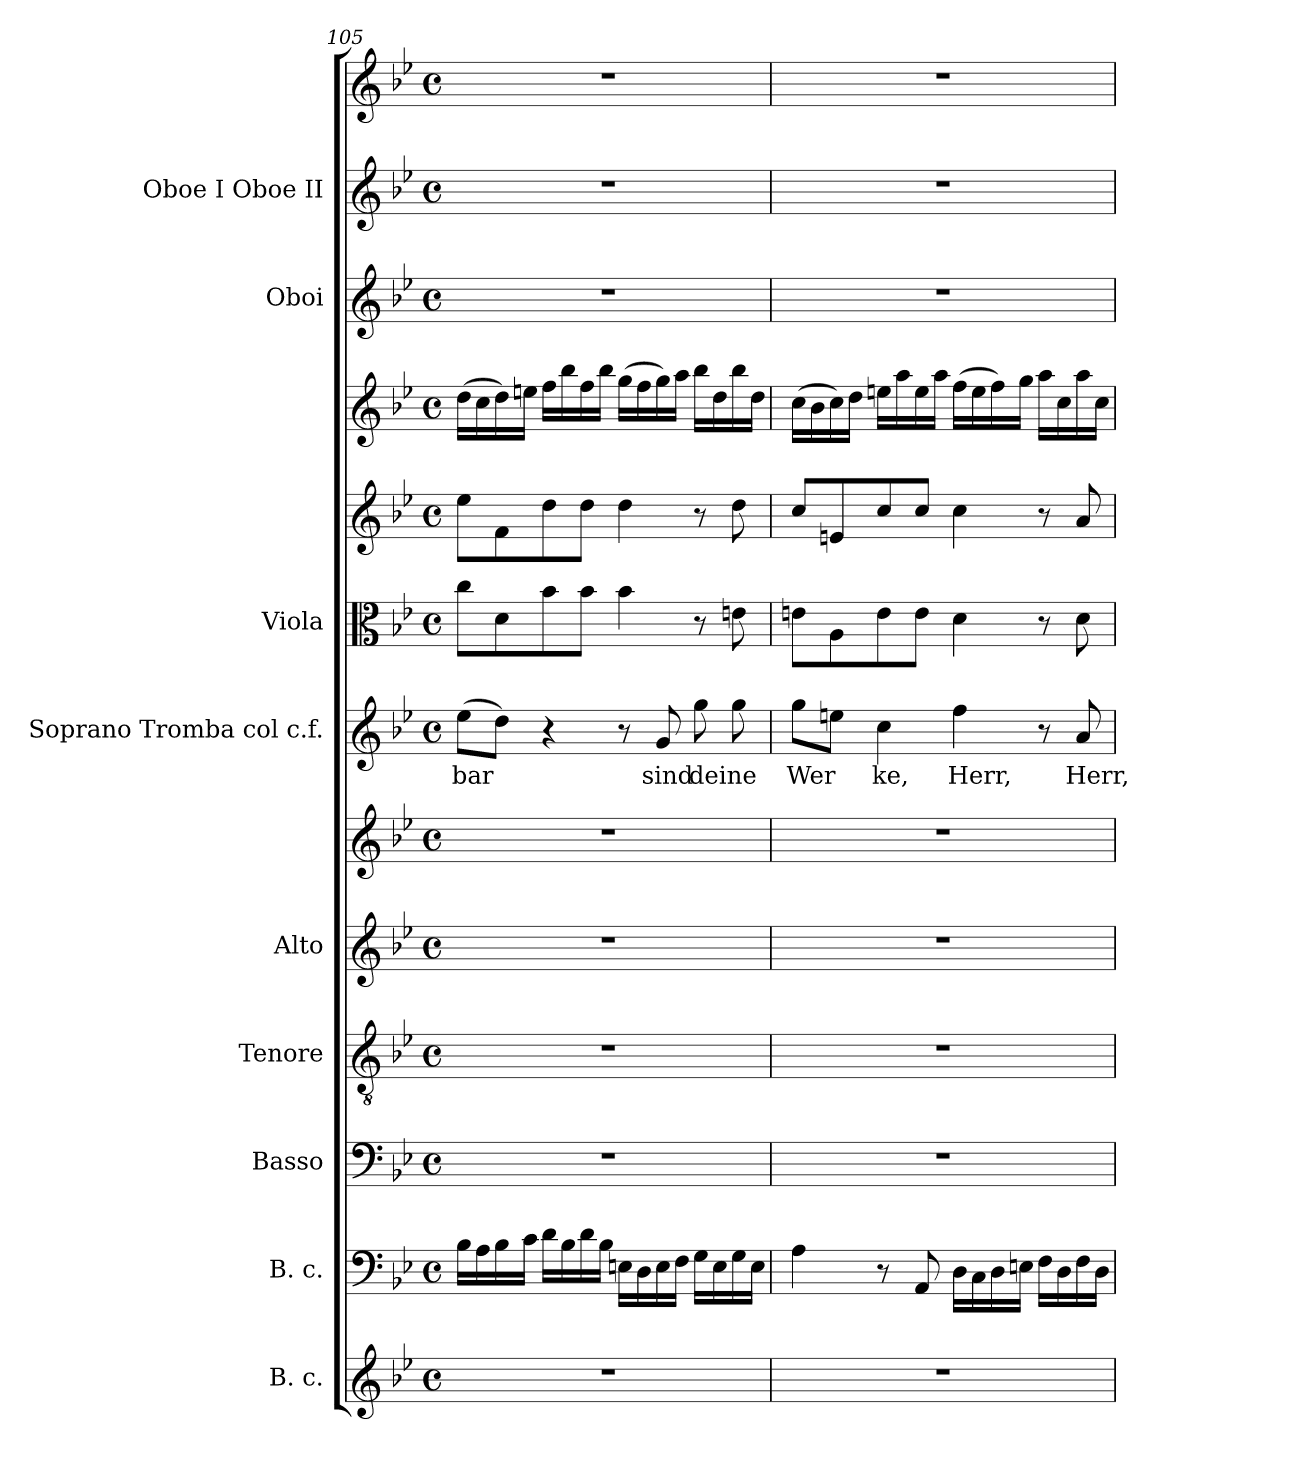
**kern	**kern	**kern	**kern	**kern	**kern	**kern	**text	**kern	**kern	**kern	**kern	**kern	**kern
*part12	*part11	*part10	*part9	*part8	*part7	*part6	*part6	*part5	*part4	*part3	*part2	*part1	*part1
*staff13	*staff12	*staff11	*staff10	*staff9	*staff8	*staff7	*staff7	*staff6	*staff5	*staff4	*staff3	*staff2	*staff1
*I"B. c.	*I"B. c.	*I"Basso	*I"Tenore	*I"Alto	*	*I"Soprano Tromba col c.f.	*	*I"Viola	*	*	*I"Oboi	*I"Oboe I Oboe II	*
*	*I'B. c.	*I'Basso	*I'Tenore	*I'Alto	*	*I'Soprano	*	*I'Viola	*	*	*	*I'Ob	*
*clefG2	*clefF4	*clefF4	*clefGv2	*clefG2	*clefG2	*clefG2	*	*clefC3	*clefG2	*clefG2	*clefG2	*clefG2	*clefG2
*k[b-e-]	*k[b-e-]	*k[b-e-]	*k[b-e-]	*k[b-e-]	*k[b-e-]	*k[b-e-]	*	*k[b-e-]	*k[b-e-]	*k[b-e-]	*k[b-e-]	*k[b-e-]	*k[b-e-]
*B-:	*B-:	*B-:	*B-:	*B-:	*B-:	*B-:	*	*B-:	*B-:	*B-:	*B-:	*B-:	*B-:
*M4/4	*M4/4	*M4/4	*M4/4	*M4/4	*M4/4	*M4/4	*	*M4/4	*M4/4	*M4/4	*M4/4	*M4/4	*M4/4
*met(c)	*met(c)	*met(c)	*met(c)	*met(c)	*met(c)	*met(c)	*	*met(c)	*met(c)	*met(c)	*met(c)	*met(c)	*met(c)
=105	=105	=105	=105	=105	=105	=105	=105	=105	=105	=105	=105	=105	=105
!	!	!	!	!	!	!	!LO:LY:b	!	!	!	!	!	!
1r	16B-\LL	1r	1r	1r	1r	(>8ee-\L	bar	8cc\L	8ee-\L	(>16dd\LL	1r	1r	1r
.	16A\	.	.	.	.	.	.	.	.	16cc\	.	.	.
.	16B-\	.	.	.	.	8dd\J)	.	8d\	8f\	16dd\)	.	.	.
.	16c\JJ	.	.	.	.	.	.	.	.	16een\JJ	.	.	.
.	16d\LL	.	.	.	.	4r	.	8b-\	8dd\	16ff\LL	.	.	.
.	16B-\	.	.	.	.	.	.	.	.	16bb-\	.	.	.
.	16d\	.	.	.	.	.	.	8b-\J	8dd\J	16ff\	.	.	.
.	16B-\JJ	.	.	.	.	.	.	.	.	16bb-\JJ	.	.	.
.	16En\LL	.	.	.	.	8r	.	4b-\	4dd\	(>16gg\LL	.	.	.
.	16D\	.	.	.	.	.	.	.	.	16ff\	.	.	.
!	!	!	!	!	!	!	!LO:LY:b	!	!	!	!	!	!
.	16E\	.	.	.	.	8g/	sind	.	.	16gg\)	.	.	.
.	16F\JJ	.	.	.	.	.	.	.	.	16aa\JJ	.	.	.
!	!	!	!	!	!	!	!LO:LY:b	!	!	!	!	!	!
.	16G>\LL	.	.	.	.	8gg\	dei	8r	8r	16bb-\LL	.	.	.
.	16E\	.	.	.	.	.	.	.	.	16dd\	.	.	.
!	!	!	!	!	!	!	!LO:LY:b	!	!	!	!	!	!
.	16G\	.	.	.	.	8gg\	ne	8en\	8dd\	16bb-\	.	.	.
.	16E\JJ	.	.	.	.	.	.	.	.	16dd\JJ	.	.	.
=106	=106	=106	=106	=106	=106	=106	=106	=106	=106	=106	=106	=106	=106
!	!	!	!	!	!	!	!LO:LY:b	!	!	!	!	!	!
1r	4A\	1r	1r	1r	1r	8gg\L	Wer	8en\L	8cc/L	(>16cc\LL	1r	1r	1r
.	.	.	.	.	.	.	.	.	.	16b-\	.	.	.
.	.	.	.	.	.	8een\J	.	8A\	8en/	16cc\)	.	.	.
.	.	.	.	.	.	.	.	.	.	16dd\JJ	.	.	.
!	!	!	!	!	!	!	!LO:LY:b	!	!	!	!	!	!
.	8r	.	.	.	.	4cc\	ke,	8e\	8cc/	16een\LL	.	.	.
.	.	.	.	.	.	.	.	.	.	16aa\	.	.	.
.	8AA/	.	.	.	.	.	.	8e\J	8cc/J	16ee\	.	.	.
.	.	.	.	.	.	.	.	.	.	16aa\JJ	.	.	.
!	!	!	!	!	!	!	!LO:LY:b	!	!	!	!	!	!
.	16D\LL	.	.	.	.	4ff\	Herr,	4d\	4cc\	(>16ff\LL	.	.	.
.	16C\	.	.	.	.	.	.	.	.	16ee\	.	.	.
.	16D\	.	.	.	.	.	.	.	.	16ff\)	.	.	.
.	16En\JJ	.	.	.	.	.	.	.	.	16gg\JJ	.	.	.
.	16F>\LL	.	.	.	.	8r	.	8r	8r	16aa\LL	.	.	.
.	16D\	.	.	.	.	.	.	.	.	16cc\	.	.	.
!	!	!	!	!	!	!	!LO:LY:b	!	!	!	!	!	!
.	16F\	.	.	.	.	8a/	Herr,	8d\	8a/	16aa\	.	.	.
.	16D\JJ	.	.	.	.	.	.	.	.	16cc\JJ	.	.	.
=	=	=	=	=	=	=	=	=	=	=	=	=	=
*-	*-	*-	*-	*-	*-	*-	*-	*-	*-	*-	*-	*-	*-
